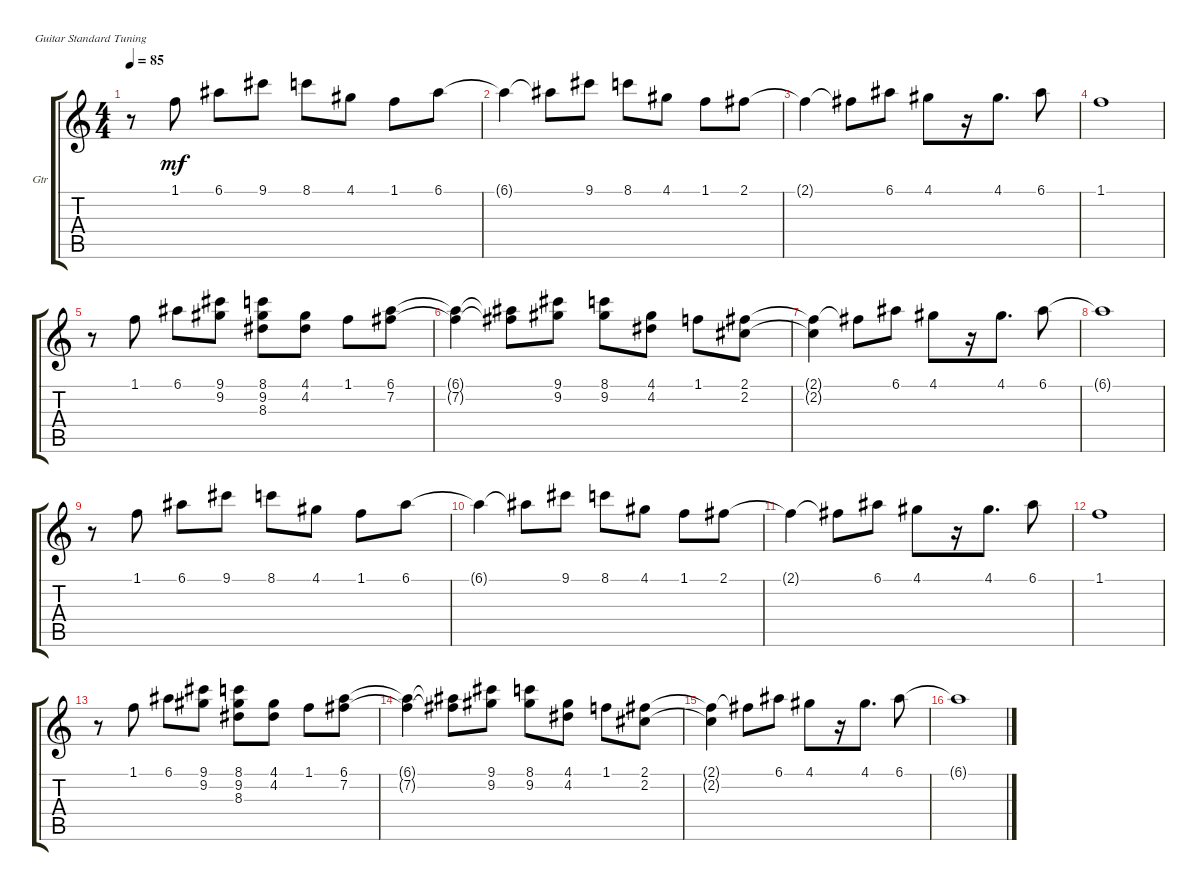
\defaultSystemsLayout 4
\bracketExtendMode groupsimilarinstruments
\firstSystemTrackNameOrientation horizontal
\otherSystemsTrackNameOrientation horizontal
\track ("Guitar" "Gtr") {instrument acousticguitarsteel}
\staff {score tabs}
\tuning (E4 B3 G3 D3 A2 E2)
\ts (4 4)
\tempo 85
\clef g2
\scale
0.333333
\ks c
r.8{dy mf} 1.1.8 6.1.8 9.1.8 8.1.8 4.1.8 1.1.8 6.1.8 |
\scale
0.333333 6.1{t}.4 6.1{t}.8 9.1.8 8.1.8 4.1.8 1.1.8 2.1.8 |
\scale
0.333333 2.1{t}.4 2.1{t}.8 6.1.8 4.1.8 r.16 4.1.8{d} 6.1.8 |
\scale
0.333333 1.1.1 |
\scale
0.333333 r.8 1.1.8 6.1.8 (9.1 9.2).8 (8.1 9.2 8.3).8 (4.1 4.2).8 1.1.8 (6.1 7.2).8 |
\scale
0.333333 (6.1{t} 7.2{t}).4 (6.1{t} 7.2{t}).8 (9.1 9.2).8 (8.1 9.2).8 (4.1 4.2).8 1.1.8 (2.1 2.2).8 |
\scale
0.333333 (2.1{t} 2.2{t}).4 2.1{t}.8 6.1.8 4.1.8 r.16 4.1.8{d} 6.1.8 |
\scale
0.333333 6.1{t}.1 |
\scale
0.333333 r.8 1.1.8 6.1.8 9.1.8 8.1.8 4.1.8 1.1.8 6.1.8 |
\scale
0.333333 6.1{t}.4 6.1{t}.8 9.1.8 8.1.8 4.1.8 1.1.8 2.1.8 |
\scale
0.333333 2.1{t}.4 2.1{t}.8 6.1.8 4.1.8 r.16 4.1.8{d} 6.1.8 |
\scale
0.333333 1.1.1 |
\scale
0.333333 r.8 1.1.8 6.1.8 (9.1 9.2).8 (8.1 9.2 8.3).8 (4.1 4.2).8 1.1.8 (6.1 7.2).8 |
\scale
0.333333 (6.1{t} 7.2{t}).4 (6.1{t} 7.2{t}).8 (9.1 9.2).8 (8.1 9.2).8 (4.1 4.2).8 1.1.8 (2.1 2.2).8 |
\scale
0.333333 (2.1{t} 2.2{t}).4 2.1{t}.8 6.1.8 4.1.8 r.16 4.1.8{d} 6.1.8 |
\scale
0.333333 6.1{t}.1
